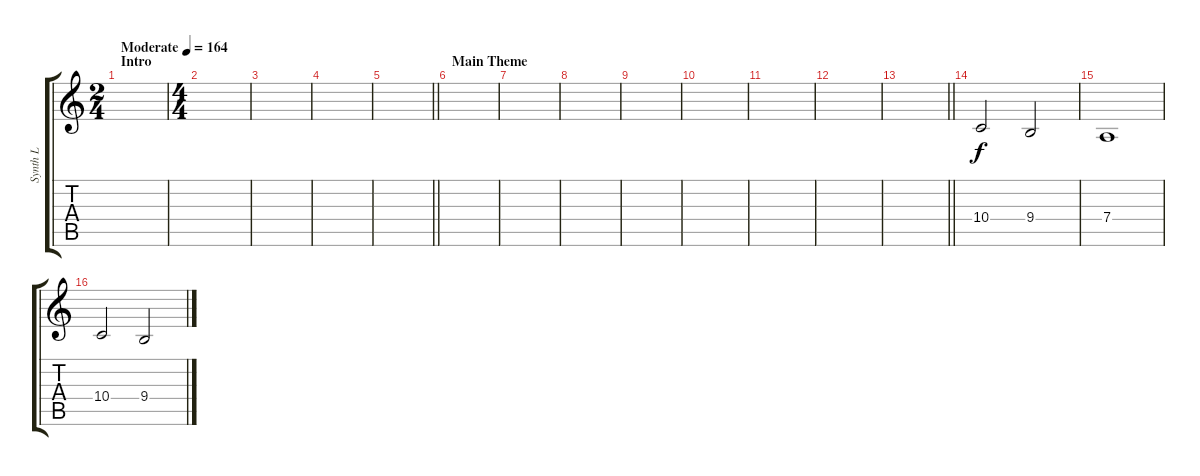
\track ("Synth L" "Synth L") {instrument lead2sawtooth}
\staff {score tabs}
\tuning (E4 B3 G3 D3 A2 E2) {hide}
\ts (2 4)
\section ("" "Intro")
\tempo (164 "Moderate")
\clef g2
\ks c
|
\ts (4 4)
|
|
|
\barLineRight lightlight
|
\section ("" "Main Theme")
|
|
|
|
|
|
|
\barLineRight lightlight
|
10.4.2{instrument frenchhorn} 9.4.2 |
7.4.1 |
10.4.2 9.4.2
